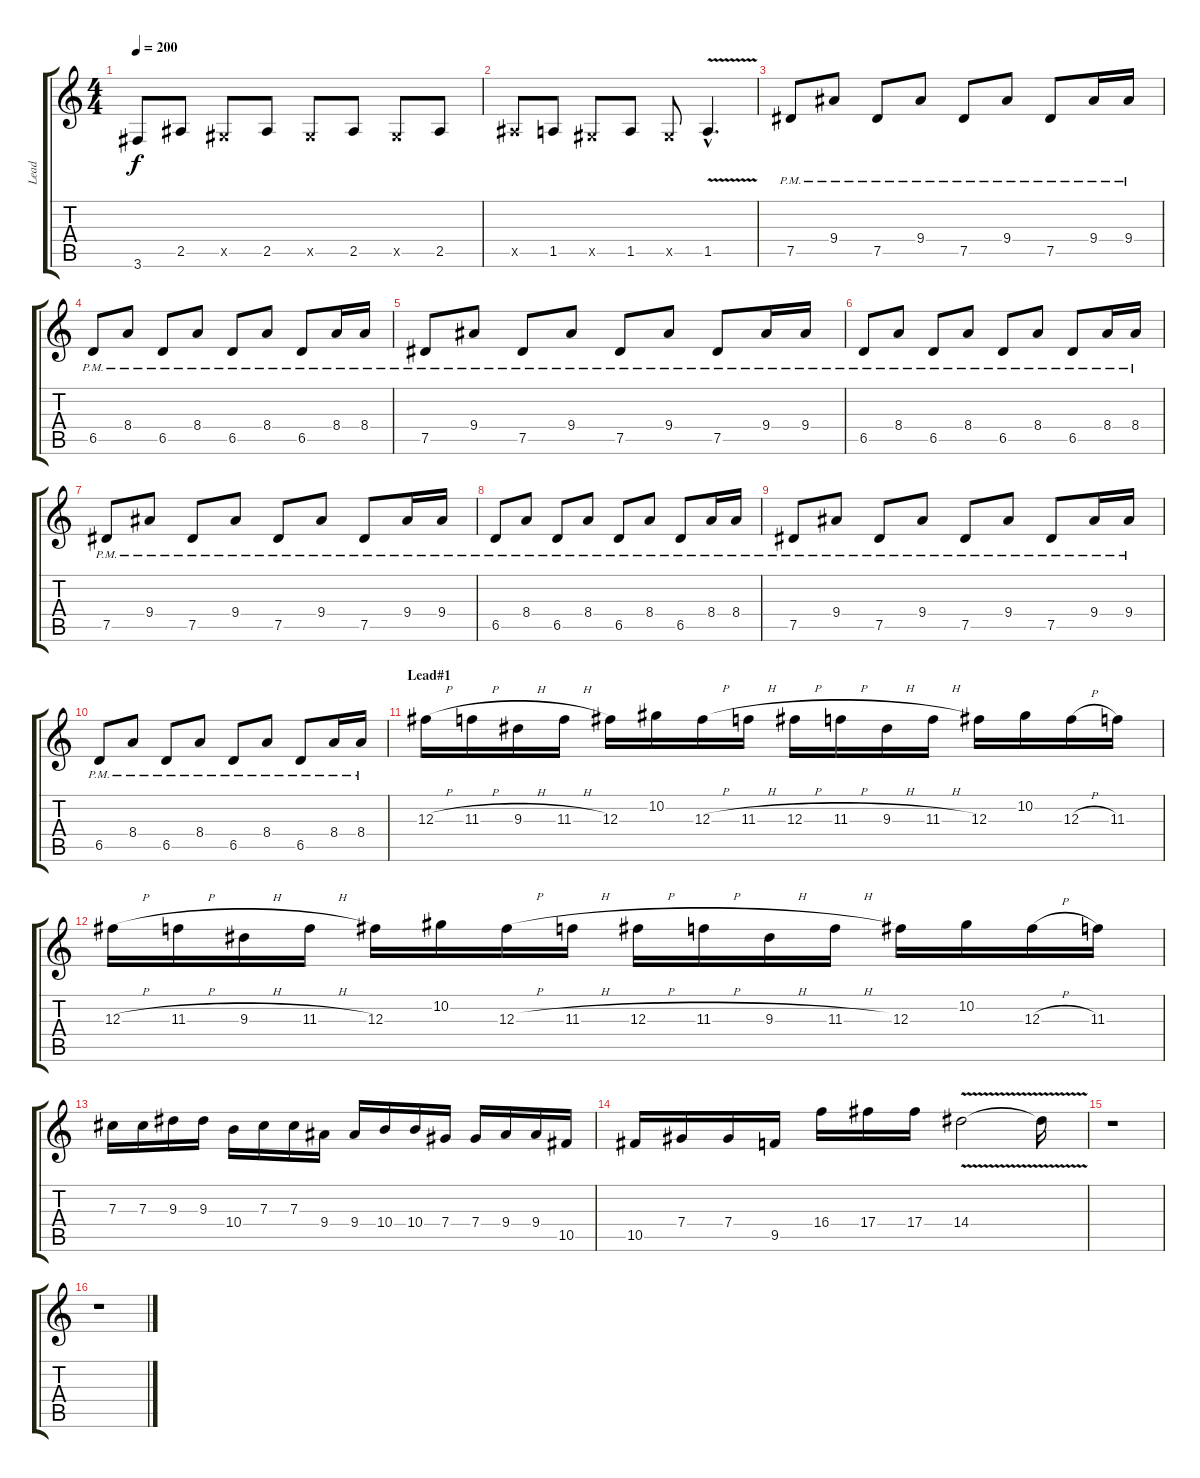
\track ("Lead" "Lead") {instrument overdrivenguitar}
\staff {score tabs}
\tuning (Eb4 Bb3 Gb3 Db3 Ab2 Eb2) {hide}
\ts (4 4)
\tempo 200
\clef g2
\ks c
3.6.8{dy f} 2.5.8 0.5{x}.8 2.5.8 0.5{x}.8 2.5.8 0.5{x}.8 2.5.8 |
2.5{x}.8 1.5.8 0.5{x}.8 1.5.8 0.5{x}.8 1.5{v hac}.4{d} |
7.5{pm}.8 9.4{pm}.8 7.5{pm}.8 9.4{pm}.8 7.5{pm}.8 9.4{pm}.8 7.5{pm}.8 9.4{pm}.16 9.4{pm}.16 |
6.5{pm}.8 8.4{pm}.8 6.5{pm}.8 8.4{pm}.8 6.5{pm}.8 8.4{pm}.8 6.5{pm}.8 8.4{pm}.16 8.4{pm}.16 |
7.5{pm}.8 9.4{pm}.8 7.5{pm}.8 9.4{pm}.8 7.5{pm}.8 9.4{pm}.8 7.5{pm}.8 9.4{pm}.16 9.4{pm}.16 |
6.5{pm}.8 8.4{pm}.8 6.5{pm}.8 8.4{pm}.8 6.5{pm}.8 8.4{pm}.8 6.5{pm}.8 8.4{pm}.16 8.4{pm}.16 |
7.5{pm}.8 9.4{pm}.8 7.5{pm}.8 9.4{pm}.8 7.5{pm}.8 9.4{pm}.8 7.5{pm}.8 9.4{pm}.16 9.4{pm}.16 |
6.5{pm}.8 8.4{pm}.8 6.5{pm}.8 8.4{pm}.8 6.5{pm}.8 8.4{pm}.8 6.5{pm}.8 8.4{pm}.16 8.4{pm}.16 |
7.5{pm}.8 9.4{pm}.8 7.5{pm}.8 9.4{pm}.8 7.5{pm}.8 9.4{pm}.8 7.5{pm}.8 9.4{pm}.16 9.4{pm}.16 |
6.5{pm}.8 8.4{pm}.8 6.5{pm}.8 8.4{pm}.8 6.5{pm}.8 8.4{pm}.8 6.5{pm}.8 8.4{pm}.16 8.4{pm}.16 |
\section ("" "Lead#1")
12.3{h}.16 11.3{h}.16 9.3{h}.16 11.3{h}.16 12.3.16 10.2.16 12.3{h}.16 11.3{h}.16 12.3{h}.16 11.3{h}.16 9.3{h}.16 11.3{h}.16 12.3.16 10.2.16 12.3{h}.16 11.3.16 |
12.3{h}.16 11.3{h}.16 9.3{h}.16 11.3{h}.16 12.3.16 10.2.16 12.3{h}.16 11.3{h}.16 12.3{h}.16 11.3{h}.16 9.3{h}.16 11.3{h}.16 12.3.16 10.2.16 12.3{h}.16 11.3.16 |
7.3.16 7.3.16 9.3.16 9.3.16 10.4.16 7.3.16 7.3.16 9.4.16 9.4.16 10.4.16 10.4.16 7.4.16 7.4.16 9.4.16 9.4.16 10.5.16 |
10.5.16 7.4.16 7.4.16 9.5.16 16.4.16 17.4.16 17.4.16 14.4{v}.2 14.4{t}.16 |
r.1 |
r.1
